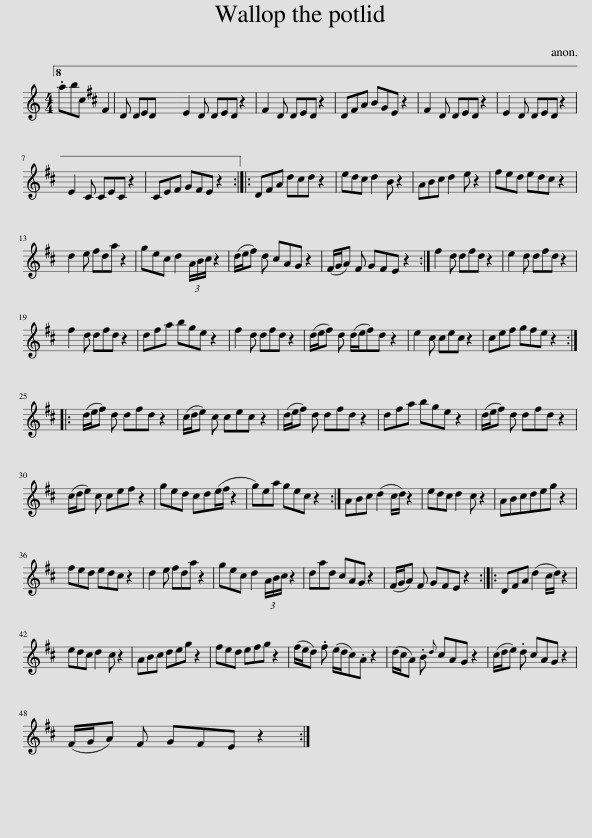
X:1
L:1/8
M:4/4
I:linebreak $
K:C
V:1 treble
V:1
 .abc ^F2 D DED | E2 D DED z2 | ^F2 D DED z2 | D^FA BGE z2 | ^F2 D DED z2 | %5
 E2 D DED z2 |$ E2 ^C CEC z2 | ^CE^F GFE z2 :: D^FA d^cd z2 | ed^c d2 B z2 | %10
 AB^c d2 e z2 | ^fed ed^c z2 |$ d2 e ^fda z2 | ge^c d2 (3A/B/c/ z2 | (d/e/^f) d ^cAG z2 | %15
 (^F/G/A) F GFE z2 :| ^f2 d dfd z2 | e2 d d^fd z2 |$ ^f2 d dfd z2 | d^fa bge z2 | %20
 ^f2 d dfd z2 | (d/e/^f) d (d/e/f)d z2 | e2 ^c cec z2 | ^ce^f gfe z2 ::$ (d/e/^f) d dfd z2 | %25
 (^c/d/e) c cec z2 | (d/e/^f) d dfd z2 | d^fa bge z2 | (d/e/^f) d dfd z2 |$ (^c/d/e) c ce^f z2 | %30
 ged ^cd(e/^f/ z2 | g)ea ge^c z2 :| AB^c (d2 c/d/) z2 | ed^c d2 c z2 | AB^cdeg z2 |$ %35
 ^fed ed^c z2 | d2 e ^fda z2 | ge^c d2 (3A/B/c/ z2 | dad ^cAG z2 | (^F/G/A) F GFE z2 :: %40
 D^FA (d2 ^c/d/) z2 |$ ed^c d2 c z2 | AB^c deg z2 | ^fed efg z2 | (^f/e/d) .f (e/d/^c).A z2 | %45
 (d/^c/A) .B{d} cAG z2 | (^c/d/e) .d cAG z2 |$ (^F/G/A) F GFE z2 :| %48
